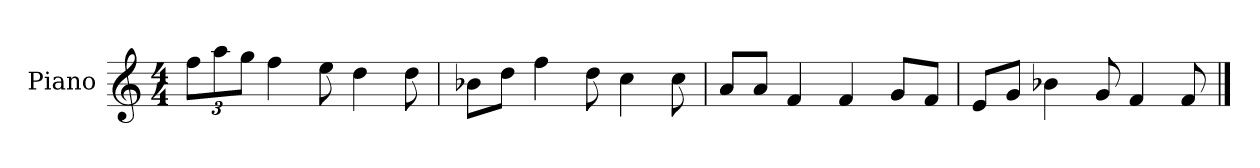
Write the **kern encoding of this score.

**kern
*part1
*staff1
*I"Piano
*I'P-no
*clefG2
*k[]
*M4/4
*MM90
*Xbrackettup
=1
12ff\L
12aa\
12gg\J
4ff\
8ee\
4dd\
8dd\
=2
8b-X\L
8dd\J
4ff\
8dd\
4cc\
8cc\
=3
8a/L
8a/J
4f/
4f/
8g/L
8f/J
=4
8e/L
8g/J
4b-X\
8g/
4f/
8f/
==
*-
